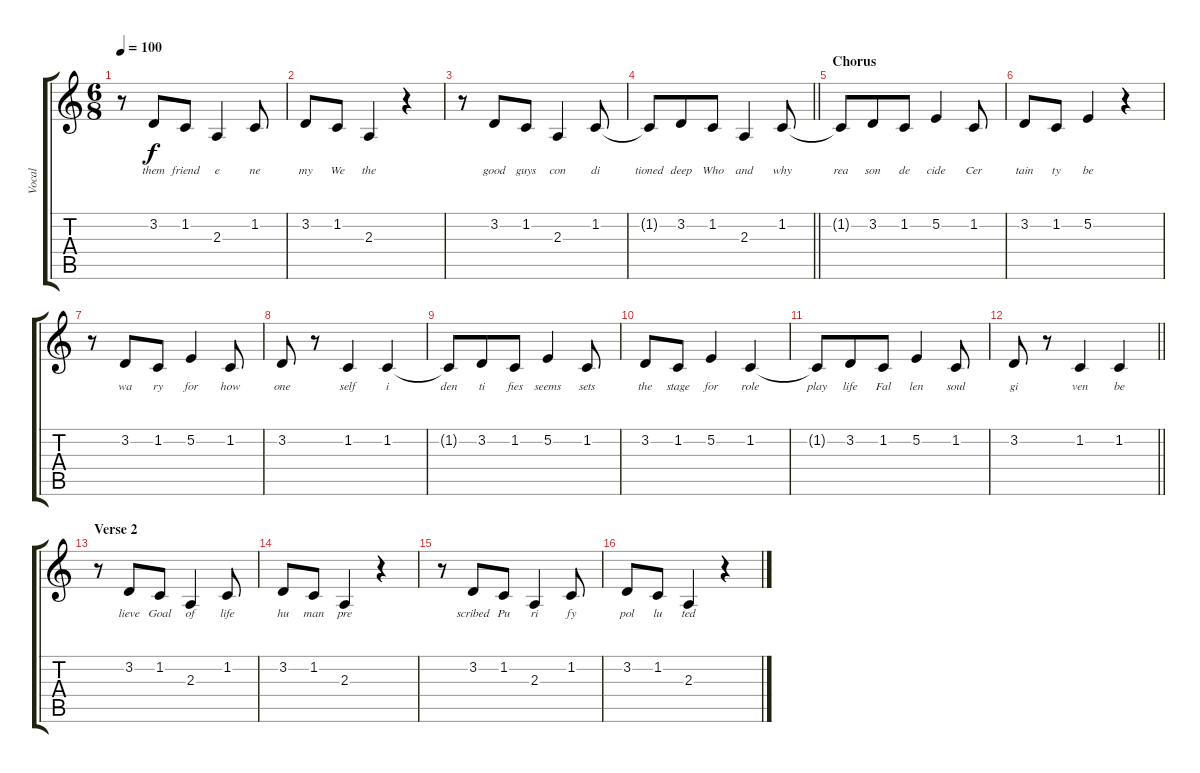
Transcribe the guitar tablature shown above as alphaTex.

\track ("Vocal" "Vocal") {instrument acousticgrandpiano}
\staff {score tabs}
\tuning (E4 B3 G3 D3 A2 E2) {hide}
\ts (6 8)
\tempo 100
\clef g2
\ks c
r.8{dy f} 3.2.8{lyrics (0 "them") lyrics (1 "") lyrics (2 "") lyrics (3 "") lyrics (4 "")} 1.2.8{lyrics (0 "friend") lyrics (1 "") lyrics (2 "") lyrics (3 "") lyrics (4 "")} 2.3.4{lyrics (0 "e") lyrics (1 "") lyrics (2 "") lyrics (3 "") lyrics (4 "")} 1.2.8{lyrics (0 "ne") lyrics (1 "") lyrics (2 "") lyrics (3 "") lyrics (4 "")} |
3.2.8{lyrics (0 "my") lyrics (1 "") lyrics (2 "") lyrics (3 "") lyrics (4 "")} 1.2.8{lyrics (0 "We") lyrics (1 "") lyrics (2 "") lyrics (3 "") lyrics (4 "")} 2.3.4{lyrics (0 "the") lyrics (1 "") lyrics (2 "") lyrics (3 "") lyrics (4 "")} r.4 |
r.8 3.2.8{lyrics (0 "good") lyrics (1 "") lyrics (2 "") lyrics (3 "") lyrics (4 "")} 1.2.8{lyrics (0 "guys") lyrics (1 "") lyrics (2 "") lyrics (3 "") lyrics (4 "")} 2.3.4{lyrics (0 "con") lyrics (1 "") lyrics (2 "") lyrics (3 "") lyrics (4 "")} 1.2.8{lyrics (0 "di") lyrics (1 "") lyrics (2 "") lyrics (3 "") lyrics (4 "")} |
\barLineRight lightlight
1.2{t}.8{lyrics (0 "tioned") lyrics (1 "") lyrics (2 "") lyrics (3 "") lyrics (4 "")} 3.2.8{lyrics (0 "deep") lyrics (1 "") lyrics (2 "") lyrics (3 "") lyrics (4 "")} 1.2.8{lyrics (0 "Who") lyrics (1 "") lyrics (2 "") lyrics (3 "") lyrics (4 "")} 2.3.4{lyrics (0 "and") lyrics (1 "") lyrics (2 "") lyrics (3 "") lyrics (4 "")} 1.2.8{lyrics (0 "why") lyrics (1 "") lyrics (2 "") lyrics (3 "") lyrics (4 "")} |
\section ("" "Chorus")
1.2{t}.8{lyrics (0 "rea") lyrics (1 "") lyrics (2 "") lyrics (3 "") lyrics (4 "")} 3.2.8{lyrics (0 "son") lyrics (1 "") lyrics (2 "") lyrics (3 "") lyrics (4 "")} 1.2.8{lyrics (0 "de") lyrics (1 "") lyrics (2 "") lyrics (3 "") lyrics (4 "")} 5.2.4{lyrics (0 "cide") lyrics (1 "") lyrics (2 "") lyrics (3 "") lyrics (4 "")} 1.2.8{lyrics (0 "Cer") lyrics (1 "") lyrics (2 "") lyrics (3 "") lyrics (4 "")} |
3.2.8{lyrics (0 "tain") lyrics (1 "") lyrics (2 "") lyrics (3 "") lyrics (4 "")} 1.2.8{lyrics (0 "ty") lyrics (1 "") lyrics (2 "") lyrics (3 "") lyrics (4 "")} 5.2.4{lyrics (0 "be") lyrics (1 "") lyrics (2 "") lyrics (3 "") lyrics (4 "")} r.4 |
r.8 3.2.8{lyrics (0 "wa") lyrics (1 "") lyrics (2 "") lyrics (3 "") lyrics (4 "")} 1.2.8{lyrics (0 "ry") lyrics (1 "") lyrics (2 "") lyrics (3 "") lyrics (4 "")} 5.2.4{lyrics (0 "for") lyrics (1 "") lyrics (2 "") lyrics (3 "") lyrics (4 "")} 1.2.8{lyrics (0 "how") lyrics (1 "") lyrics (2 "") lyrics (3 "") lyrics (4 "")} |
3.2.8{lyrics (0 "one") lyrics (1 "") lyrics (2 "") lyrics (3 "") lyrics (4 "")} r.8 1.2.4{lyrics (0 "self") lyrics (1 "") lyrics (2 "") lyrics (3 "") lyrics (4 "")} 1.2.4{lyrics (0 "i") lyrics (1 "") lyrics (2 "") lyrics (3 "") lyrics (4 "")} |
1.2{t}.8{lyrics (0 "den") lyrics (1 "") lyrics (2 "") lyrics (3 "") lyrics (4 "")} 3.2.8{lyrics (0 "ti") lyrics (1 "") lyrics (2 "") lyrics (3 "") lyrics (4 "")} 1.2.8{lyrics (0 "fies") lyrics (1 "") lyrics (2 "") lyrics (3 "") lyrics (4 "")} 5.2.4{lyrics (0 "seems") lyrics (1 "") lyrics (2 "") lyrics (3 "") lyrics (4 "")} 1.2.8{lyrics (0 "sets") lyrics (1 "") lyrics (2 "") lyrics (3 "") lyrics (4 "")} |
3.2.8{lyrics (0 "the") lyrics (1 "") lyrics (2 "") lyrics (3 "") lyrics (4 "")} 1.2.8{lyrics (0 "stage") lyrics (1 "") lyrics (2 "") lyrics (3 "") lyrics (4 "")} 5.2.4{lyrics (0 "for") lyrics (1 "") lyrics (2 "") lyrics (3 "") lyrics (4 "")} 1.2.4{lyrics (0 "role") lyrics (1 "") lyrics (2 "") lyrics (3 "") lyrics (4 "")} |
1.2{t}.8{lyrics (0 "play") lyrics (1 "") lyrics (2 "") lyrics (3 "") lyrics (4 "")} 3.2.8{lyrics (0 "life") lyrics (1 "") lyrics (2 "") lyrics (3 "") lyrics (4 "")} 1.2.8{lyrics (0 "Fal") lyrics (1 "") lyrics (2 "") lyrics (3 "") lyrics (4 "")} 5.2.4{lyrics (0 "len") lyrics (1 "") lyrics (2 "") lyrics (3 "") lyrics (4 "")} 1.2.8{lyrics (0 "soul") lyrics (1 "") lyrics (2 "") lyrics (3 "") lyrics (4 "")} |
\barLineRight lightlight
3.2.8{lyrics (0 "gi") lyrics (1 "") lyrics (2 "") lyrics (3 "") lyrics (4 "")} r.8 1.2.4{lyrics (0 "ven") lyrics (1 "") lyrics (2 "") lyrics (3 "") lyrics (4 "")} 1.2.4{lyrics (0 "be") lyrics (1 "") lyrics (2 "") lyrics (3 "") lyrics (4 "")} |
\section ("" "Verse 2")
r.8 3.2.8{lyrics (0 "lieve") lyrics (1 "") lyrics (2 "") lyrics (3 "") lyrics (4 "")} 1.2.8{lyrics (0 "Goal") lyrics (1 "") lyrics (2 "") lyrics (3 "") lyrics (4 "")} 2.3.4{lyrics (0 "of") lyrics (1 "") lyrics (2 "") lyrics (3 "") lyrics (4 "")} 1.2.8{lyrics (0 "life") lyrics (1 "") lyrics (2 "") lyrics (3 "") lyrics (4 "")} |
3.2.8{lyrics (0 "hu") lyrics (1 "") lyrics (2 "") lyrics (3 "") lyrics (4 "")} 1.2.8{lyrics (0 "man") lyrics (1 "") lyrics (2 "") lyrics (3 "") lyrics (4 "")} 2.3.4{lyrics (0 "pre") lyrics (1 "") lyrics (2 "") lyrics (3 "") lyrics (4 "")} r.4 |
r.8 3.2.8{lyrics (0 "scribed") lyrics (1 "") lyrics (2 "") lyrics (3 "") lyrics (4 "")} 1.2.8{lyrics (0 "Pu") lyrics (1 "") lyrics (2 "") lyrics (3 "") lyrics (4 "")} 2.3.4{lyrics (0 "ri") lyrics (1 "") lyrics (2 "") lyrics (3 "") lyrics (4 "")} 1.2.8{lyrics (0 "fy") lyrics (1 "") lyrics (2 "") lyrics (3 "") lyrics (4 "")} |
3.2.8{lyrics (0 "pol") lyrics (1 "") lyrics (2 "") lyrics (3 "") lyrics (4 "")} 1.2.8{lyrics (0 "lu") lyrics (1 "") lyrics (2 "") lyrics (3 "") lyrics (4 "")} 2.3.4{lyrics (0 "ted") lyrics (1 "") lyrics (2 "") lyrics (3 "") lyrics (4 "")} r.4
